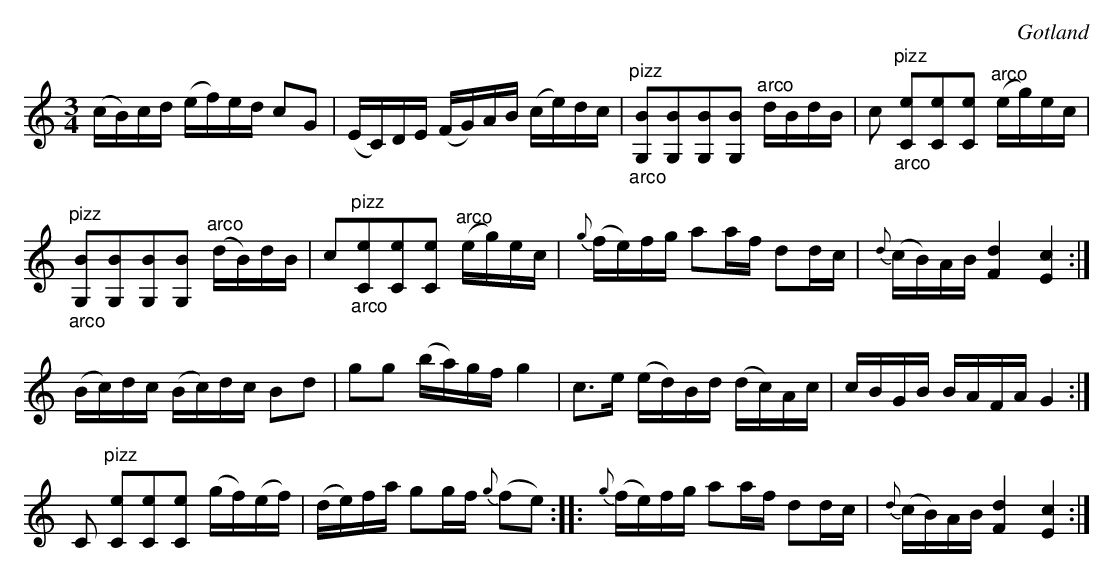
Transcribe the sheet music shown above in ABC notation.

X:1b
O:Gotland
M:3/4
L:1/16
K:C
(cB)cd (ef)ed c2G2|(EC)DE (FG)AB (ce)dc|"^pizz""_arco"[BG,]2[BG,]2[BG,]2[BG,]2 "^arco"dBdB|c2 "^pizz""_arco"[eC]2[eC]2[eC]2 "^arco"(eg)ec|
"^pizz""_arco"[BG,]2[BG,]2[BG,]2[BG,]2 "^arco"(dB)dB|c2"^pizz""_arco"[eC]2[eC]2[eC]2 "^arco"(eg)ec|{g}(fe)fg a2af d2dc|{d}(cB)AB [dF]4 [cE]4:|
(Bc)dc (Bc)dc B2d2|g2g2 (ba)gf g4|c3e (ed)Bd (dc)Ac|cBGB BAFA G4:|
C2 "^pizz"[eC]2[eC]2[eC]2 (gf)(ef)|(de)fa g2gf {g}(f2e2)::{g}(fe)fg a2af d2dc|{d}(cB)AB [dF]4 [cE]4:|
